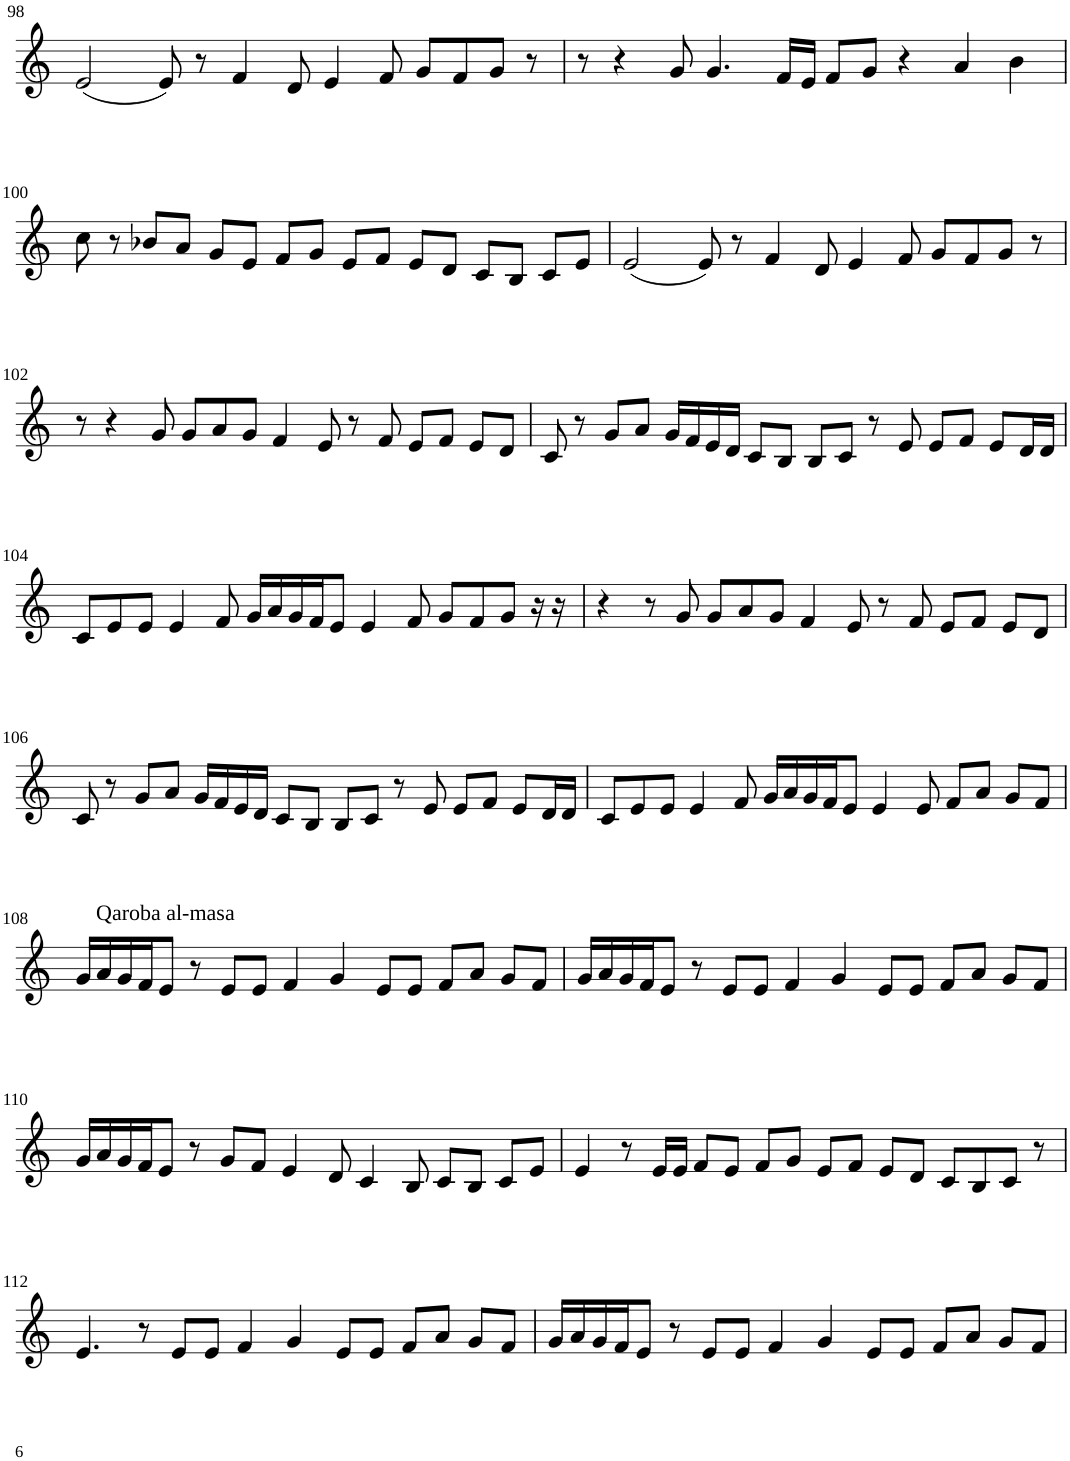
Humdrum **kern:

**kern
*part1
*staff1
*I"Violin
!!LO:PB:g=z
*clefG2
*k[]
*M8/4
=98
(2e/
8e/)
8r
4f/
8d/
4e/
8f/
8g/L
8f/
8g/J
8r
=99
8r
4r
8g/
4.g/
16f/LL
16e/JJ
8f/L
8g/J
4r
4a/
4b\
!!LO:LB:g=z
=100
8cc\
8r
8b-X/L
8a/J
8g/L
8e/J
8f/L
8g/J
8e/L
8f/J
8e/L
8d/J
8c/L
8B/J
8c/L
8e/J
=101
(2e/
8e/)
8r
4f/
8d/
4e/
8f/
8g/L
8f/
8g/J
8r
!!LO:LB:g=z
=102
8r
4r
8g/
8g/L
8a/
8g/J
4f/
8e/
8r
8f/
8e/L
8f/J
8e/L
8d/J
=103
8c/
8r
8g/L
8a/J
16g/LL
16f/
16e/
16d/JJ
8c/L
8B/J
8B/L
8c/J
8r
8e/
8e/L
8f/J
8e/L
16d/L
16d/JJ
!!LO:LB:g=z
=104
8c/L
8e/
8e/J
4e/
8f/
16g/LL
16a/
16g/
16f/J
8e/J
4e/
8f/
8g/L
8f/
8g/J
16r
16r
=105
4r
8r
8g/
8g/L
8a/
8g/J
4f/
8e/
8r
8f/
8e/L
8f/J
8e/L
8d/J
!!LO:LB:g=z
=106
8c/
8r
8g/L
8a/J
16g/LL
16f/
16e/
16d/JJ
8c/L
8B/J
8B/L
8c/J
8r
8e/
8e/L
8f/J
8e/L
16d/L
16d/JJ
=107
8c/L
8e/
8e/J
4e/
8f/
16g/LL
16a/
16g/
16f/J
8e/J
4e/
8e/
8f/L
8a/J
8g/L
8f/J
!!LO:LB:g=z
=108
16g/LL
!LO:TX:a:t=Qaroba al-masa
16a/
16g/
16f/J
8e/J
8r
8e/L
8e/J
4f/
4g/
8e/L
8e/J
8f/L
8a/J
8g/L
8f/J
=109
16g/LL
16a/
16g/
16f/J
8e/J
8r
8e/L
8e/J
4f/
4g/
8e/L
8e/J
8f/L
8a/J
8g/L
8f/J
!!LO:LB:g=z
=110
16g/LL
16a/
16g/
16f/J
8e/J
8r
8g/L
8f/J
4e/
8d/
4c/
8B/
8c/L
8B/J
8c/L
8e/J
=111
4e/
8r
16e/LL
16e/JJ
8f/L
8e/J
8f/L
8g/J
8e/L
8f/J
8e/L
8d/J
8c/L
8B/
8c/J
8r
!!LO:LB:g=z
=112
4.e/
8r
8e/L
8e/J
4f/
4g/
8e/L
8e/J
8f/L
8a/J
8g/L
8f/J
=113
16g/LL
16a/
16g/
16f/J
8e/J
8r
8e/L
8e/J
4f/
4g/
8e/L
8e/J
8f/L
8a/J
8g/L
8f/J
=
*-
